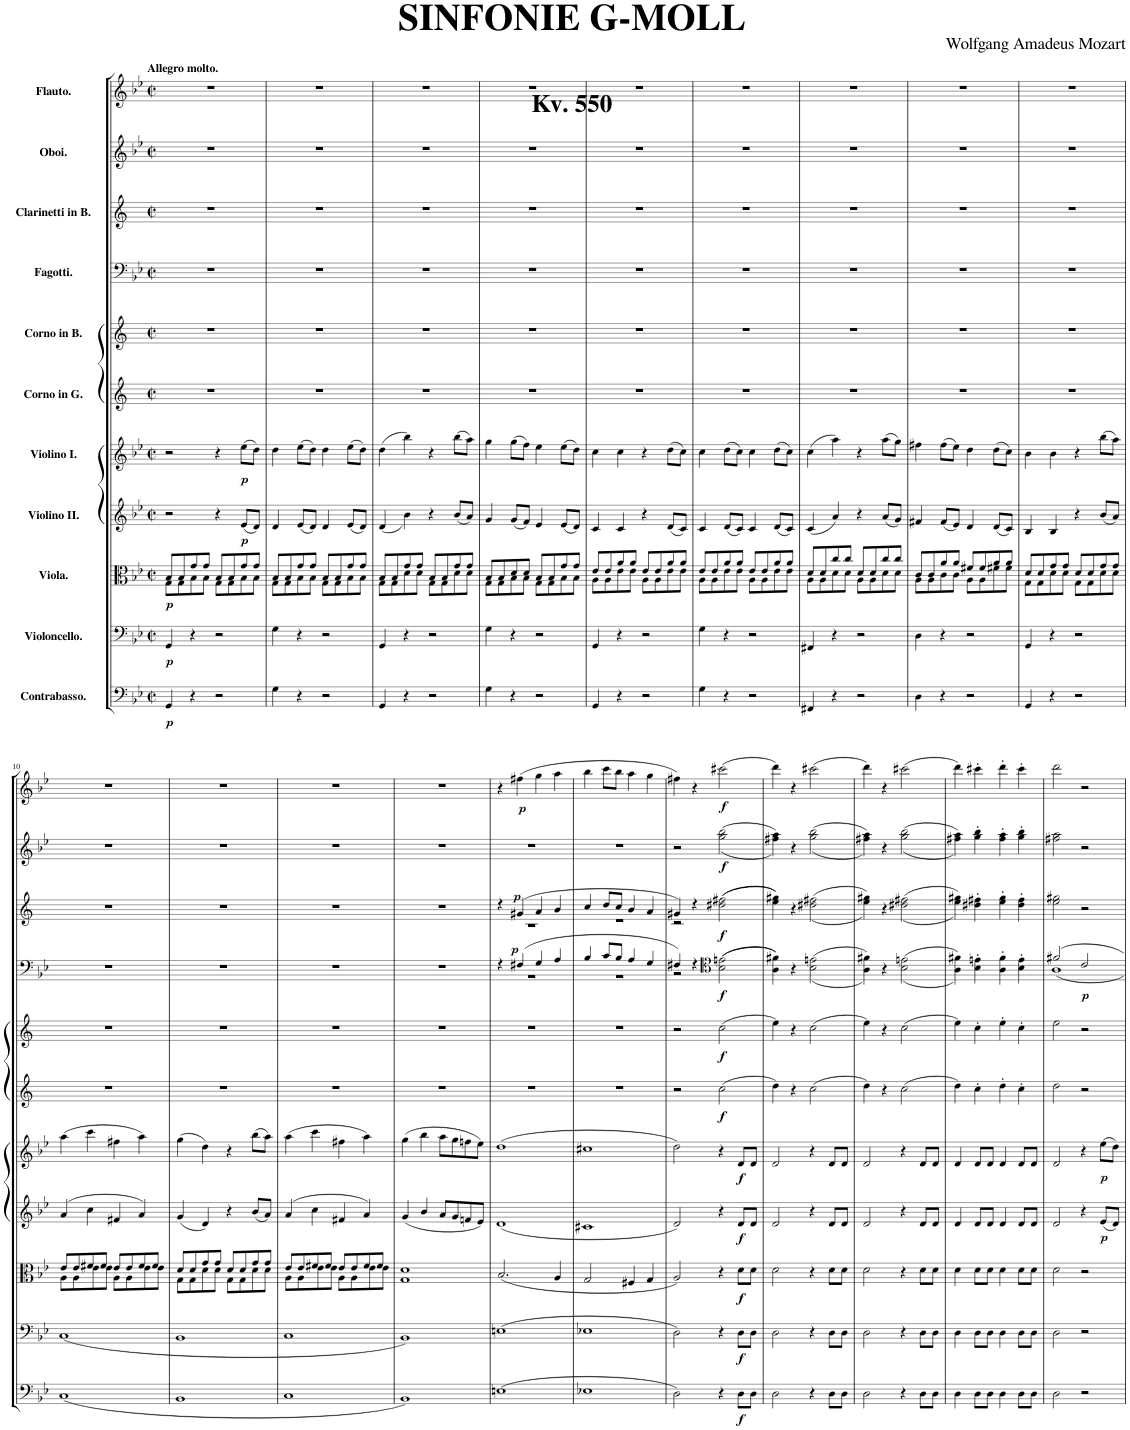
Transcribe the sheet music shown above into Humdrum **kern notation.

**kern	**dynam	**kern	**dynam	**kern	**dynam	**kern	**dynam	**kern	**dynam	**kern	**dynam	**kern	**dynam	**kern	**dynam	**kern	**dynam	**kern	**dynam	**kern	**dynam
*part11	*part11	*part10	*part10	*part9	*part9	*part8	*part8	*part7	*part7	*part6	*part6	*part5	*part5	*part4	*part4	*part3	*part3	*part2	*part2	*part1	*part1
*staff11	*staff11	*staff10	*staff10	*staff9	*staff9	*staff8	*staff8	*staff7	*staff7	*staff6	*staff6	*staff5	*staff5	*staff4	*staff4	*staff3	*staff3	*staff2	*staff2	*staff1	*staff1
*I"Contrabasso.	*	*I"Violoncello.	*	*I"Viola.	*	*I"Violino II.	*	*I"Violino I.	*	*I"Corno in G.	*	*I"Corno in B.	*	*I"Fagotti.	*	*I"Clarinetti in B.	*	*I"Oboi.	*	*I"Flauto.	*
*	*	*	*	*	*	*	*	*	*	*	*	*	*	*	*	*I'Cl	*	*I'Ob	*	*I'Fl	*
*clefF4	*	*clefF4	*	*clefC3	*	*clefG2	*	*clefG2	*	*clefG2	*	*clefG2	*	*clefF4	*	*clefG2	*	*clefG2	*	*clefG2	*
*Trd7c12	*	*	*	*	*	*	*	*	*	*Trd3c5	*	*Trd1c2	*	*	*	*Trd1c2	*	*	*	*	*
*k[b-e-]	*	*k[b-e-]	*	*k[b-e-]	*	*k[b-e-]	*	*k[b-e-]	*	*k[b-e-a-]	*	*k[]	*	*k[b-e-]	*	*k[]	*	*k[b-e-]	*	*k[b-e-]	*
*M2/2	*	*M2/2	*	*M2/2	*	*M2/2	*	*M2/2	*	*M2/2	*	*M2/2	*	*M2/2	*	*M2/2	*	*M2/2	*	*M2/2	*
*met(c|)	*	*met(c|)	*	*met(c|)	*	*met(c|)	*	*met(c|)	*	*met(c|)	*	*met(c|)	*	*met(c|)	*	*met(c|)	*	*met(c|)	*	*met(c|)	*
=1	=1	=1	=1	=1	=1	=1	=1	=1	=1	=1	=1	=1	=1	=1	=1	=1	=1	=1	=1	=1	=1
*	*	*	*	*^	*	*	*	*	*	*	*	*	*	*	*	*	*	*	*	*	*
!	!	!	!	!	!	!	!	!	!	!	!	!	!	!	!	!	!	!	!	!	!LO:TX:a:B:t=Allegro molto.	!
!	!LO:DY:b	!	!LO:DY:b	!	!	!LO:DY:b	!	!	!	!	!	!	!	!	!	!	!	!	!	!	!	!
4GG/	p	4GG/	p	8B-'/L	8G'\L	p	2r	.	2r	.	1r	.	1r	.	1r	.	1r	.	1r	.	1r	.
.	.	.	.	8B-'/	8G'\	.	.	.	.	.	.	.	.	.	.	.	.	.	.	.	.	.
4r	.	4r	.	8g'/	8B-'\	.	.	.	.	.	.	.	.	.	.	.	.	.	.	.	.	.
.	.	.	.	8g'/J	8B-'\J	.	.	.	.	.	.	.	.	.	.	.	.	.	.	.	.	.
2r	.	2r	.	8B-'/L	8G'\L	.	4r	.	4r	.	.	.	.	.	.	.	.	.	.	.	.	.
.	.	.	.	8B-'/	8G'\	.	.	.	.	.	.	.	.	.	.	.	.	.	.	.	.	.
!	!	!	!	!	!	!	!	!LO:DY:b	!	!LO:DY:b	!	!	!	!	!	!	!	!	!	!	!	!
.	.	.	.	8g'/	8B-'\	.	(8e-/L	p	(8ee-\L	p	.	.	.	.	.	.	.	.	.	.	.	.
.	.	.	.	8g'/J	8B-'\J	.	8d/J)	.	8dd\J)	.	.	.	.	.	.	.	.	.	.	.	.	.
=2	=2	=2	=2	=2	=2	=2	=2	=2	=2	=2	=2	=2	=2	=2	=2	=2	=2	=2	=2	=2	=2	=2
4G\	.	4G\	.	8B-'/L	8G'\L	.	4d'~/	.	4dd'~\	.	1r	.	1r	.	1r	.	1r	.	1r	.	1r	.
.	.	.	.	8B-'/	8G'\	.	.	.	.	.	.	.	.	.	.	.	.	.	.	.	.	.
4r	.	4r	.	8g'/	8B-'\	.	(8e-/L	.	(8ee-\L	.	.	.	.	.	.	.	.	.	.	.	.	.
.	.	.	.	8g'/J	8B-'\J	.	8d/J)	.	8dd\J)	.	.	.	.	.	.	.	.	.	.	.	.	.
2r	.	2r	.	8B-'/L	8G'\L	.	4d'~/	.	4dd'~\	.	.	.	.	.	.	.	.	.	.	.	.	.
.	.	.	.	8B-'/	8G'\	.	.	.	.	.	.	.	.	.	.	.	.	.	.	.	.	.
.	.	.	.	8g'/	8B-'\	.	(8e-/L	.	(8ee-\L	.	.	.	.	.	.	.	.	.	.	.	.	.
.	.	.	.	8g'/J	8B-'\J	.	8d/J)	.	8dd\J)	.	.	.	.	.	.	.	.	.	.	.	.	.
=3	=3	=3	=3	=3	=3	=3	=3	=3	=3	=3	=3	=3	=3	=3	=3	=3	=3	=3	=3	=3	=3	=3
4GG/	.	4GG/	.	8B-'/L	8G'\L	.	(<4d/	.	(4dd\	.	1r	.	1r	.	1r	.	1r	.	1r	.	1r	.
.	.	.	.	8B-'/	8G'\	.	.	.	.	.	.	.	.	.	.	.	.	.	.	.	.	.
4r	.	4r	.	8g'/	8d'\	.	4b-\)	.	4bb-\)	.	.	.	.	.	.	.	.	.	.	.	.	.
.	.	.	.	8g'/J	8d'\J	.	.	.	.	.	.	.	.	.	.	.	.	.	.	.	.	.
2r	.	2r	.	8B-'/L	8G'\L	.	4r	.	4r	.	.	.	.	.	.	.	.	.	.	.	.	.
.	.	.	.	8B-'/	8G'\	.	.	.	.	.	.	.	.	.	.	.	.	.	.	.	.	.
.	.	.	.	8g'/	8d'\	.	(8b-/L	.	(8bb-\L	.	.	.	.	.	.	.	.	.	.	.	.	.
.	.	.	.	8g'/J	8d'\J	.	8a/J)	.	8aa\J)	.	.	.	.	.	.	.	.	.	.	.	.	.
=4	=4	=4	=4	=4	=4	=4	=4	=4	=4	=4	=4	=4	=4	=4	=4	=4	=4	=4	=4	=4	=4	=4
4G\	.	4G\	.	8B-'/L	8G'\L	.	4g'~/	.	4gg'~\	.	1r	.	1r	.	1r	.	1r	.	1r	.	1r	.
.	.	.	.	8B-'/	8G'\	.	.	.	.	.	.	.	.	.	.	.	.	.	.	.	.	.
4r	.	4r	.	8d'/	8B-'\	.	(8g/L	.	(8gg\L	.	.	.	.	.	.	.	.	.	.	.	.	.
.	.	.	.	8d'/J	8B-'\J	.	8f/J)	.	8ff\J)	.	.	.	.	.	.	.	.	.	.	.	.	.
2r	.	2r	.	8B-'/L	8G'\L	.	4e-'~/	.	4ee-'~\	.	.	.	.	.	.	.	.	.	.	.	.	.
.	.	.	.	8B-'/	8G'\	.	.	.	.	.	.	.	.	.	.	.	.	.	.	.	.	.
.	.	.	.	8g'/	8B-'\	.	(8e-/L	.	(8ee-\L	.	.	.	.	.	.	.	.	.	.	.	.	.
.	.	.	.	8g'/J	8B-'\J	.	8d/J)	.	8dd\J)	.	.	.	.	.	.	.	.	.	.	.	.	.
=5	=5	=5	=5	=5	=5	=5	=5	=5	=5	=5	=5	=5	=5	=5	=5	=5	=5	=5	=5	=5	=5	=5
4GG/	.	4GG/	.	8e-'/L	8A'\L	.	4c'~/	.	4cc'~\	.	1r	.	1r	.	1r	.	1r	.	1r	.	1r	.
.	.	.	.	8e-'/	8A'\	.	.	.	.	.	.	.	.	.	.	.	.	.	.	.	.	.
4r	.	4r	.	8a'/	8e-'\	.	4c/	.	4cc\	.	.	.	.	.	.	.	.	.	.	.	.	.
.	.	.	.	8a'/J	8e-'\J	.	.	.	.	.	.	.	.	.	.	.	.	.	.	.	.	.
2r	.	2r	.	8e-'/L	8A'\L	.	4r	.	4r	.	.	.	.	.	.	.	.	.	.	.	.	.
.	.	.	.	8e-'/	8A'\	.	.	.	.	.	.	.	.	.	.	.	.	.	.	.	.	.
.	.	.	.	8a'/	8e-'\	.	(8d/L	.	(8dd\L	.	.	.	.	.	.	.	.	.	.	.	.	.
.	.	.	.	8a'/J	8e-'\J	.	8c/J)	.	8cc\J)	.	.	.	.	.	.	.	.	.	.	.	.	.
=6	=6	=6	=6	=6	=6	=6	=6	=6	=6	=6	=6	=6	=6	=6	=6	=6	=6	=6	=6	=6	=6	=6
4G\	.	4G\	.	8e-'/L	8A'\L	.	4c'~/	.	4cc'~\	.	1r	.	1r	.	1r	.	1r	.	1r	.	1r	.
.	.	.	.	8e-'/	8A'\	.	.	.	.	.	.	.	.	.	.	.	.	.	.	.	.	.
4r	.	4r	.	8a'/	8e-'\	.	(8d/L	.	(8dd\L	.	.	.	.	.	.	.	.	.	.	.	.	.
.	.	.	.	8a'/J	8e-'\J	.	8c/J)	.	8cc\J)	.	.	.	.	.	.	.	.	.	.	.	.	.
2r	.	2r	.	8e-'/L	8A'\L	.	4c'~/	.	4cc'~\	.	.	.	.	.	.	.	.	.	.	.	.	.
.	.	.	.	8e-'/	8A'\	.	.	.	.	.	.	.	.	.	.	.	.	.	.	.	.	.
.	.	.	.	8a'/	8e-'\	.	(8d/L	.	(8dd\L	.	.	.	.	.	.	.	.	.	.	.	.	.
.	.	.	.	8a'/J	8e-'\J	.	8c/J)	.	8cc\J)	.	.	.	.	.	.	.	.	.	.	.	.	.
=7	=7	=7	=7	=7	=7	=7	=7	=7	=7	=7	=7	=7	=7	=7	=7	=7	=7	=7	=7	=7	=7	=7
4FF#X/	.	4FF#X/	.	8d'/L	8A'\L	.	(4c/	.	(4cc\	.	1r	.	1r	.	1r	.	1r	.	1r	.	1r	.
.	.	.	.	8d'/	8A'\	.	.	.	.	.	.	.	.	.	.	.	.	.	.	.	.	.
4r	.	4r	.	8cc'/	8d'\	.	4a/)	.	4aa\)	.	.	.	.	.	.	.	.	.	.	.	.	.
.	.	.	.	8cc'/J	8d'\J	.	.	.	.	.	.	.	.	.	.	.	.	.	.	.	.	.
2r	.	2r	.	8d'/L	8A'\L	.	4r	.	4r	.	.	.	.	.	.	.	.	.	.	.	.	.
.	.	.	.	8d'/	8A'\	.	.	.	.	.	.	.	.	.	.	.	.	.	.	.	.	.
.	.	.	.	8cc'/	8d'\	.	(8a/L	.	(8aa\L	.	.	.	.	.	.	.	.	.	.	.	.	.
.	.	.	.	8cc'/J	8d'\J	.	8g/J)	.	8gg\J)	.	.	.	.	.	.	.	.	.	.	.	.	.
=8	=8	=8	=8	=8	=8	=8	=8	=8	=8	=8	=8	=8	=8	=8	=8	=8	=8	=8	=8	=8	=8	=8
4D\	.	4D\	.	8c'/L	8A'\L	.	4f#X'~/	.	4ff#X'~\	.	1r	.	1r	.	1r	.	1r	.	1r	.	1r	.
.	.	.	.	8c'/	8A'\	.	.	.	.	.	.	.	.	.	.	.	.	.	.	.	.	.
4r	.	4r	.	8a'/	8c'\	.	(8f#/L	.	(8ff#\L	.	.	.	.	.	.	.	.	.	.	.	.	.
.	.	.	.	8a'/J	8c'\J	.	8e-/J)	.	8ee-\J)	.	.	.	.	.	.	.	.	.	.	.	.	.
2r	.	2r	.	8f#X'/L	8A'\L	.	4d'~/	.	4dd'~\	.	.	.	.	.	.	.	.	.	.	.	.	.
.	.	.	.	8f#'/	8A'\	.	.	.	.	.	.	.	.	.	.	.	.	.	.	.	.	.
.	.	.	.	8a'/	8f#X'\	.	(8d/L	.	(8dd\L	.	.	.	.	.	.	.	.	.	.	.	.	.
.	.	.	.	8a'/J	8f#'\J	.	8c/J)	.	8cc\J)	.	.	.	.	.	.	.	.	.	.	.	.	.
=9	=9	=9	=9	=9	=9	=9	=9	=9	=9	=9	=9	=9	=9	=9	=9	=9	=9	=9	=9	=9	=9	=9
4GG/	.	4GG/	.	8d'/L	8G'\L	.	4B-'~/	.	4b-'~\	.	1r	.	1r	.	1r	.	1r	.	1r	.	1r	.
.	.	.	.	8d'/	8G'\	.	.	.	.	.	.	.	.	.	.	.	.	.	.	.	.	.
4r	.	4r	.	8g'/	8d'\	.	4B-/	.	4b-\	.	.	.	.	.	.	.	.	.	.	.	.	.
.	.	.	.	8g'/J	8d'\J	.	.	.	.	.	.	.	.	.	.	.	.	.	.	.	.	.
2r	.	2r	.	8d'/L	8G'\L	.	4r	.	4r	.	.	.	.	.	.	.	.	.	.	.	.	.
.	.	.	.	8d'/	8G'\	.	.	.	.	.	.	.	.	.	.	.	.	.	.	.	.	.
.	.	.	.	8g'/	8d'\	.	(8b-/L	.	(8bb-\L	.	.	.	.	.	.	.	.	.	.	.	.	.
.	.	.	.	8g'/J	8d'\J	.	8a/J)	.	8aa\J)	.	.	.	.	.	.	.	.	.	.	.	.	.
!!LO:LB:g=z
=10	=10	=10	=10	=10	=10	=10	=10	=10	=10	=10	=10	=10	=10	=10	=10	=10	=10	=10	=10	=10	=10	=10
(<1C	.	(<1C	.	8e-'/L	8A'\L	.	(4a/	.	(4aa\	.	1r	.	1r	.	1r	.	1r	.	1r	.	1r	.
.	.	.	.	8e-'/	8A'\	.	.	.	.	.	.	.	.	.	.	.	.	.	.	.	.	.
.	.	.	.	8f#X'/	8e-'\	.	4cc\	.	4ccc\	.	.	.	.	.	.	.	.	.	.	.	.	.
.	.	.	.	8f#'/J	8e-'\J	.	.	.	.	.	.	.	.	.	.	.	.	.	.	.	.	.
.	.	.	.	8e-'/L	8A'\L	.	4f#X/	.	4ff#X\	.	.	.	.	.	.	.	.	.	.	.	.	.
.	.	.	.	8e-'/	8A'\	.	.	.	.	.	.	.	.	.	.	.	.	.	.	.	.	.
.	.	.	.	8f#'/	8e-'\	.	4a/)	.	4aa\)	.	.	.	.	.	.	.	.	.	.	.	.	.
.	.	.	.	8f#'/J	8e-'\J	.	.	.	.	.	.	.	.	.	.	.	.	.	.	.	.	.
=11	=11	=11	=11	=11	=11	=11	=11	=11	=11	=11	=11	=11	=11	=11	=11	=11	=11	=11	=11	=11	=11	=11
1BB-	.	1BB-	.	8d'/L	8G'\L	.	(4g/	.	(4gg\	.	1r	.	1r	.	1r	.	1r	.	1r	.	1r	.
.	.	.	.	8d'/	8G'\	.	.	.	.	.	.	.	.	.	.	.	.	.	.	.	.	.
.	.	.	.	8g'/	8d'\	.	4d/)	.	4dd\)	.	.	.	.	.	.	.	.	.	.	.	.	.
.	.	.	.	8g'/J	8d'\J	.	.	.	.	.	.	.	.	.	.	.	.	.	.	.	.	.
.	.	.	.	8d'/L	8G'\L	.	4r	.	4r	.	.	.	.	.	.	.	.	.	.	.	.	.
.	.	.	.	8d'/	8G'\	.	.	.	.	.	.	.	.	.	.	.	.	.	.	.	.	.
.	.	.	.	8g'/	8d'\	.	(8b-/L	.	(8bb-\L	.	.	.	.	.	.	.	.	.	.	.	.	.
.	.	.	.	8g'/J	8d'\J	.	8a/J)	.	8aa\J)	.	.	.	.	.	.	.	.	.	.	.	.	.
=12	=12	=12	=12	=12	=12	=12	=12	=12	=12	=12	=12	=12	=12	=12	=12	=12	=12	=12	=12	=12	=12	=12
1C	.	1C	.	8e-'/L	8A'\L	.	(4a/	.	(4aa\	.	1r	.	1r	.	1r	.	1r	.	1r	.	1r	.
.	.	.	.	8e-'/	8A'\	.	.	.	.	.	.	.	.	.	.	.	.	.	.	.	.	.
.	.	.	.	8f#X'/	8e-'\	.	4cc\	.	4ccc\	.	.	.	.	.	.	.	.	.	.	.	.	.
.	.	.	.	8f#'/J	8e-'\J	.	.	.	.	.	.	.	.	.	.	.	.	.	.	.	.	.
.	.	.	.	8e-'/L	8A'\L	.	4f#X/	.	4ff#X\	.	.	.	.	.	.	.	.	.	.	.	.	.
.	.	.	.	8e-'/	8A'\	.	.	.	.	.	.	.	.	.	.	.	.	.	.	.	.	.
.	.	.	.	8f#'/	8e-'\	.	4a/)	.	4aa\)	.	.	.	.	.	.	.	.	.	.	.	.	.
.	.	.	.	8f#'/J	8e-'\J	.	.	.	.	.	.	.	.	.	.	.	.	.	.	.	.	.
*	*	*	*	*v	*v	*	*	*	*	*	*	*	*	*	*	*	*	*	*	*	*	*
=13	=13	=13	=13	=13	=13	=13	=13	=13	=13	=13	=13	=13	=13	=13	=13	=13	=13	=13	=13	=13	=13
1BB-)	.	1BB-)	.	1G 1d	.	(<4g/	.	(4gg\	.	1r	.	1r	.	1r	.	1r	.	1r	.	1r	.
.	.	.	.	.	.	4b-/	.	4bb-\	.	.	.	.	.	.	.	.	.	.	.	.	.
.	.	.	.	.	.	8a/L	.	8aa\L	.	.	.	.	.	.	.	.	.	.	.	.	.
.	.	.	.	.	.	8g/	.	8gg\	.	.	.	.	.	.	.	.	.	.	.	.	.
.	.	.	.	.	.	8fn/	.	8ffn\	.	.	.	.	.	.	.	.	.	.	.	.	.
.	.	.	.	.	.	8e-/J)	.	8ee-\J)	.	.	.	.	.	.	.	.	.	.	.	.	.
=14	=14	=14	=14	=14	=14	=14	=14	=14	=14	=14	=14	=14	=14	=14	=14	=14	=14	=14	=14	=14	=14
*	*	*	*	*	*	*	*	*	*	*	*	*	*	*^	*	*^	*	*	*	*	*
(1En	.	(1En	.	(<2.B-/	.	(<1d	.	(1dd	.	1r	.	1r	.	4r	1r	.	4r	1r	.	1r	.	4r	.
!	!	!	!	!	!	!	!	!	!	!	!	!	!	!	!	!LO:DY:a	!	!	!LO:DY:a	!	!	!	!LO:DY:b
.	.	.	.	.	.	.	.	.	.	.	.	.	.	(4F#X/	.	p	(4g#X/	.	p	.	.	(4ff#X\	p
.	.	.	.	.	.	.	.	.	.	.	.	.	.	4G/	.	.	4a/	.	.	.	.	4gg\	.
.	.	.	.	4A/	.	.	.	.	.	.	.	.	.	4A/	.	.	4b/	.	.	.	.	4aa\	.
=15	=15	=15	=15	=15	=15	=15	=15	=15	=15	=15	=15	=15	=15	=15	=15	=15	=15	=15	=15	=15	=15	=15	=15
1E-X	.	1E-X	.	2G/	.	1c#X	.	1cc#X	.	1r	.	1r	.	4B-/	1r	.	4cc/	1r	.	1r	.	4bb-\	.
.	.	.	.	.	.	.	.	.	.	.	.	.	.	8c/L	.	.	8dd/L	.	.	.	.	8ccc\L	.
.	.	.	.	.	.	.	.	.	.	.	.	.	.	8B-/J	.	.	8cc/J	.	.	.	.	8bb-\J	.
.	.	.	.	4F#X/	.	.	.	.	.	.	.	.	.	4A/	.	.	4b/	.	.	.	.	4aa\	.
.	.	.	.	4G/	.	.	.	.	.	.	.	.	.	4G/	.	.	4a/	.	.	.	.	4gg\	.
=16	=16	=16	=16	=16	=16	=16	=16	=16	=16	=16	=16	=16	=16	=16	=16	=16	=16	=16	=16	=16	=16	=16	=16
2D\)	.	2D\)	.	2A/)	.	2d/)	.	2dd\)	.	2r	.	2r	.	4F#X/)	2r	.	4g#X/)	2r	.	2r	.	4ff#X\)	.
.	.	.	.	.	.	.	.	.	.	.	.	.	.	4r	.	.	4r	.	.	.	.	4r	.
*	*	*	*	*	*	*	*	*	*	*	*	*	*	*clefC4	*	*	*	*	*	*	*	*	*
!	!	!	!	!	!	!	!	!	!	!	!LO:DY:b	!	!LO:DY:b	!	!	!LO:DY:b	!	!	!LO:DY:b	!	!LO:DY:b	!	!LO:DY:b
4r	.	4r	.	4r	.	4r	.	4r	.	(2cc\	f	(2cc\	f	((>2B-\ 2en\	2ryy	f	(>(2dd#X\ 2ff#X\	2ryy	f	(<(>2gg\ 2bb-\	f	(2ccc#X\	f
!	!LO:DY:b	!	!LO:DY:b	!	!LO:DY:b	!	!LO:DY:b	!	!LO:DY:b	!	!	!	!	!	!	!	!	!	!	!	!	!	!
8D'\L	f	8D'\L	f	8d'\L	f	8d'/L	f	8d'/L	f	.	.	.	.	.	.	.	.	.	.	.	.	.	.
8D'\J	.	8D'\J	.	8d'\J	.	8d'/J	.	8d'/J	.	.	.	.	.	.	.	.	.	.	.	.	.	.	.
*	*	*	*	*	*	*	*	*	*	*	*	*	*	*v	*v	*	*	*	*	*	*	*	*
*	*	*	*	*	*	*	*	*	*	*	*	*	*	*	*	*v	*v	*	*	*	*	*
=17	=17	=17	=17	=17	=17	=17	=17	=17	=17	=17	=17	=17	=17	=17	=17	=17	=17	=17	=17	=17	=17
2D'~\	.	2D'~\	.	2d'~\	.	2d'~/	.	2d'~/	.	4dd\)	.	4ee\)	.	4A\ 4f#X\))	.	4ee\ 4gg#X\))	.	4ff#X\ 4aa\))	.	4ddd\)	.
.	.	.	.	.	.	.	.	.	.	4r	.	4r	.	4r	.	4r	.	4r	.	4r	.
4r	.	4r	.	4r	.	4r	.	4r	.	(2cc\	.	(2cc\	.	((<2B-\ 2en\	.	(<(2dd#X\ 2ff#X\	.	(<(>2gg\ 2bb-\	.	(2ccc#X\	.
8D'\L	.	8D'\L	.	8d'\L	.	8d'/L	.	8d'/L	.	.	.	.	.	.	.	.	.	.	.	.	.
8D'\J	.	8D'\J	.	8d'\J	.	8d'/J	.	8d'/J	.	.	.	.	.	.	.	.	.	.	.	.	.
=18	=18	=18	=18	=18	=18	=18	=18	=18	=18	=18	=18	=18	=18	=18	=18	=18	=18	=18	=18	=18	=18
2D'~\	.	2D'~\	.	2d'~\	.	2d'~/	.	2d'~/	.	4dd\)	.	4ee\)	.	4A\ 4f#X\))	.	4ee\ 4gg#X\))	.	4ff#X\ 4aa\))	.	4ddd\)	.
.	.	.	.	.	.	.	.	.	.	4r	.	4r	.	4r	.	4r	.	4r	.	4r	.
4r	.	4r	.	4r	.	4r	.	4r	.	(2cc\	.	(2cc\	.	((<2B-\ 2en\	.	(<(2dd#X\ 2ff#X\	.	(<(>2gg\ 2bb-\	.	(2ccc#X\	.
8D'\L	.	8D'\L	.	8d'\L	.	8d'/L	.	8d'/L	.	.	.	.	.	.	.	.	.	.	.	.	.
8D'\J	.	8D'\J	.	8d'\J	.	8d'/J	.	8d'/J	.	.	.	.	.	.	.	.	.	.	.	.	.
=19	=19	=19	=19	=19	=19	=19	=19	=19	=19	=19	=19	=19	=19	=19	=19	=19	=19	=19	=19	=19	=19
4D'~\	.	4D'~\	.	4d'~\	.	4d'~/	.	4d'~/	.	4dd'<\)	.	4ee'<\)	.	4A\'< 4f#X\'<))	.	4ee\'< 4gg#X\'<))	.	4ff#X\'< 4aa\'<))	.	4ddd'<\)	.
8D'\L	.	8D'\L	.	8d'\L	.	8d'/L	.	8d'/L	.	4cc'\	.	4cc'\	.	4B-\' 4en\'	.	4dd#X\' 4ff#X\'	.	4gg\' 4bb-\'	.	4ccc#X'\	.
8D'\J	.	8D'\J	.	8d'\J	.	8d'/J	.	8d'/J	.	.	.	.	.	.	.	.	.	.	.	.	.
4D'~\	.	4D'~\	.	4d'~\	.	4d'~/	.	4d'~/	.	4dd'\	.	4ee'\	.	4A\' 4f#\'	.	4ee\' 4gg#\'	.	4ff#\' 4aa\'	.	4ddd'\	.
8D'\L	.	8D'\L	.	8d'\L	.	8d'/L	.	8d'/L	.	4cc'\	.	4cc'\	.	4B-\' 4e\'	.	4dd#\' 4ff#\'	.	4gg\' 4bb-\'	.	4ccc#'\	.
8D'\J	.	8D'\J	.	8d'\J	.	8d'/J	.	8d'/J	.	.	.	.	.	.	.	.	.	.	.	.	.
=20	=20	=20	=20	=20	=20	=20	=20	=20	=20	=20	=20	=20	=20	=20	=20	=20	=20	=20	=20	=20	=20
*	*	*	*	*	*	*	*	*	*	*	*	*	*	*^	*	*	*	*	*	*	*
2D\	.	2D\	.	2d\	.	2d/	.	2d/	.	2dd\	.	2ee\	.	2f#X/	1A	.	2ee\ 2gg#X\	.	2ff#X\ 2aa\	.	2ddd\	.
!	!	!	!	!	!	!	!	!	!	!	!	!	!	!	!	!LO:DY:b	!	!	!	!	!	!
2r	.	2r	.	2r	.	4r	.	4r	.	2r	.	2r	.	2c/	.	p	2r	.	2r	.	2r	.
!	!	!	!	!	!	!	!LO:DY:b	!	!LO:DY:b	!	!	!	!	!	!	!	!	!	!	!	!	!
.	.	.	.	.	.	(8e-/L	p	(8ee-\L	p	.	.	.	.	.	.	.	.	.	.	.	.	.
.	.	.	.	.	.	8d/J)	.	8dd\J)	.	.	.	.	.	.	.	.	.	.	.	.	.	.
*	*	*	*	*	*	*	*	*	*	*	*	*	*	*v	*v	*	*	*	*	*	*	*
=	=	=	=	=	=	=	=	=	=	=	=	=	=	=	=	=	=	=	=	=	=
*-	*-	*-	*-	*-	*-	*-	*-	*-	*-	*-	*-	*-	*-	*-	*-	*-	*-	*-	*-	*-	*-
